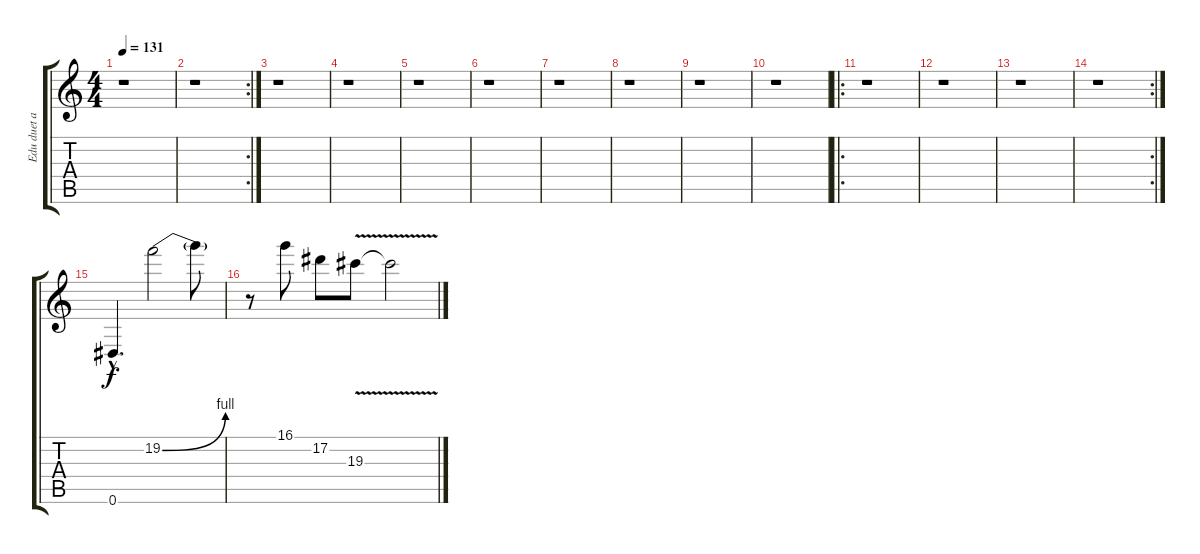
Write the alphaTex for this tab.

\track ("Edu duet and solo" "Edu duet a") {instrument distortionguitar}
\staff {score tabs}
\tuning (Eb4 Bb3 Gb3 Db3 Ab2 Eb2) {hide}
\ts (4 4)
\tempo 131
\clef g2
\ks c
r.1{dy f} |
\rc 2
r.1 |
r.1 |
r.1 |
r.1 |
r.1 |
r.1 |
r.1 |
r.1 |
r.1 |
\ro
r.1 |
r.1 |
r.1 |
\rc 2
r.1 |
0.6{hac}.4{d} 19.2{be (bend 0 0 60 4)}.2 19.2{t}.8 |
r.8 16.1.8 17.2.8 19.3{v}.8 19.3{t}.2
